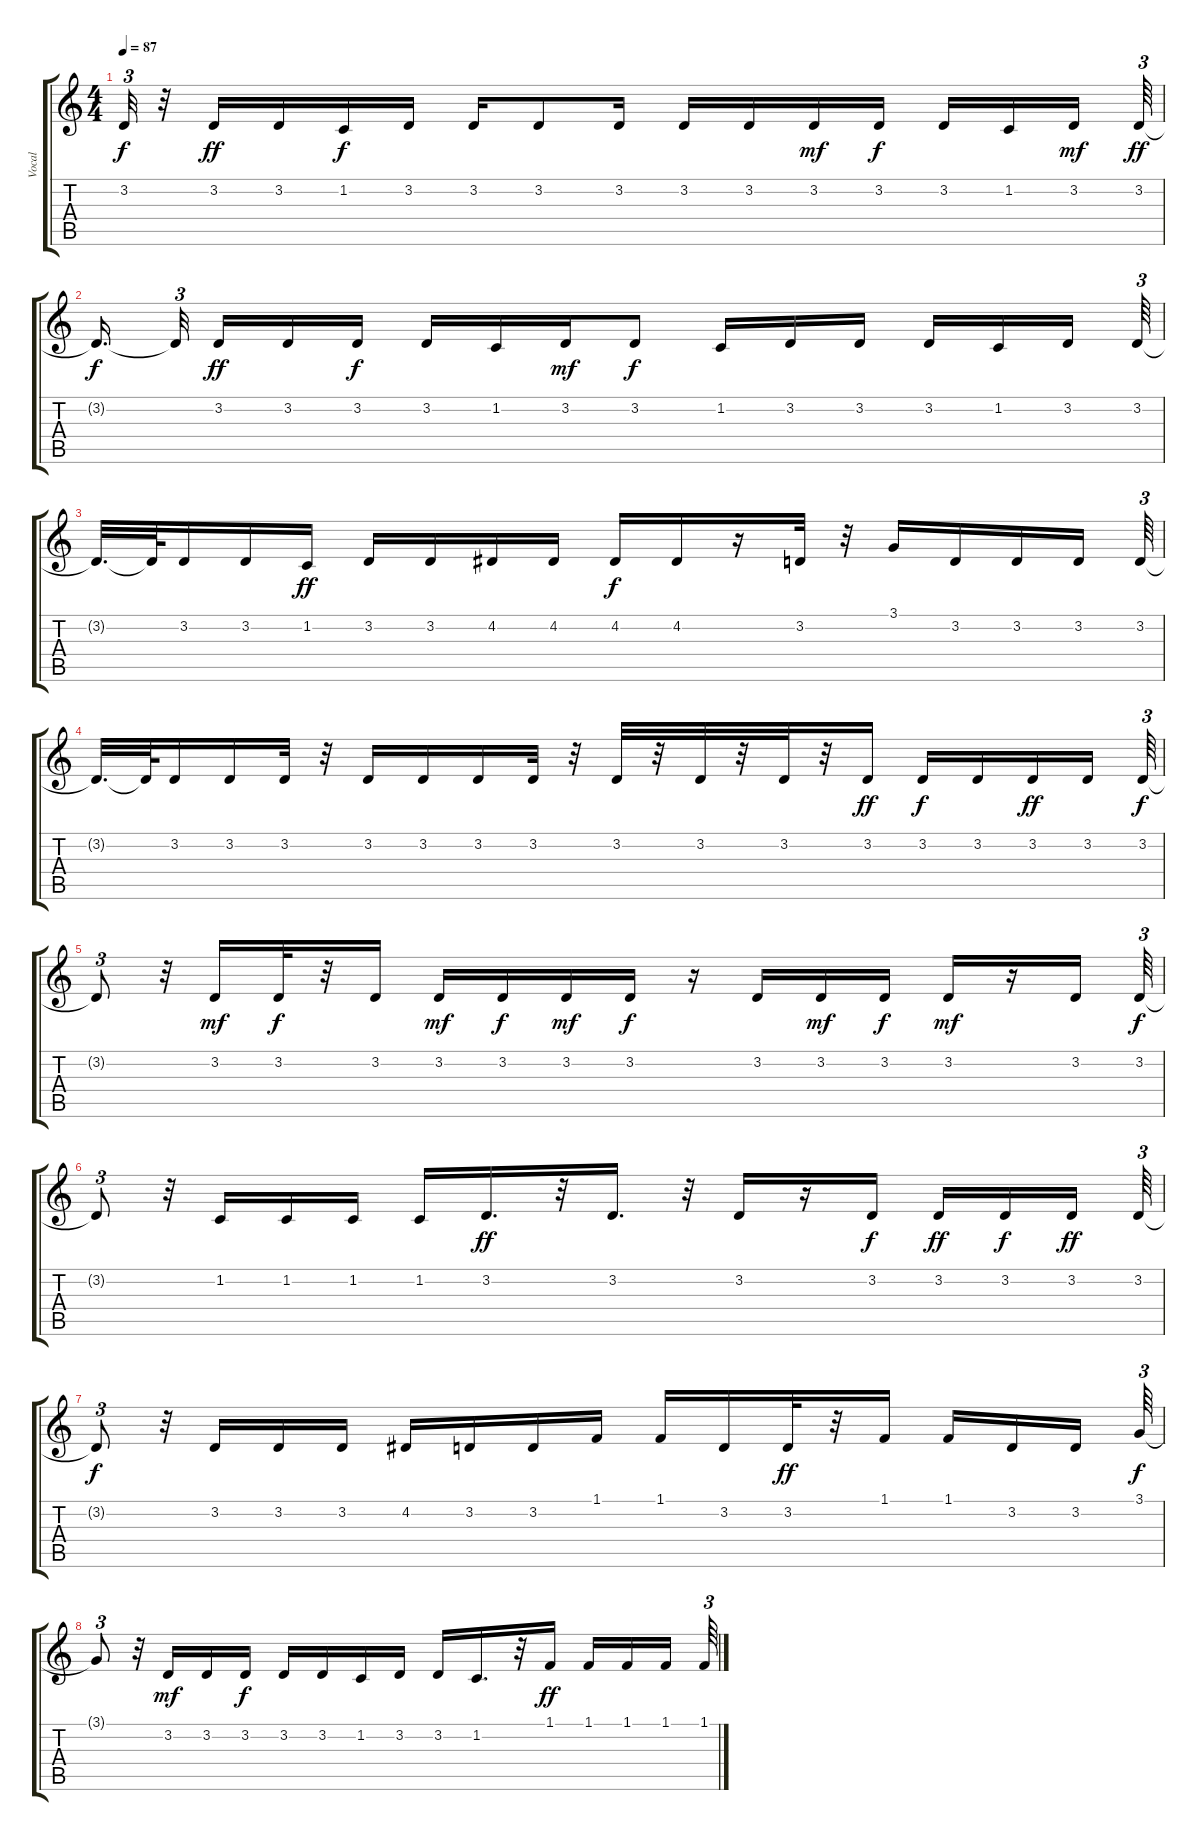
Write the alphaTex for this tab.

\track ("Vocal     " "Vocal     ") {instrument sopranosax}
\staff {score tabs}
\tuning (E4 B3 G3 D3 A2 E2) {hide}
\ts (4 4)
\tempo 87
\clef g2
\ks c
3.2{t}.32{tu (3 2) dy f} r.32 3.2.16{dy ff} 3.2.16 1.2.16{dy f} 3.2.16 3.2.16 3.2.8 3.2.16 3.2.16 3.2.16 3.2.16{dy mf} 3.2.16{dy f} 3.2.16 1.2.16 3.2.16{dy mf beam splitsecondary} 3.2.64{tu (3 2) dy ff} |
3.2{t}.16{d dy f beam splitsecondary} 3.2{t}.32{tu (3 2) beam splitsecondary} 3.2.16{dy ff} 3.2.16 3.2.16{dy f} 3.2.16 1.2.16 3.2.16{dy mf} 3.2.8{dy f} 1.2.16 3.2.16 3.2.16 3.2.16 1.2.16 3.2.16{beam splitsecondary} 3.2.64{tu (3 2)} |
3.2{t}.32{d} 3.2{t}.64 3.2.16 3.2.16 1.2.16{dy ff} 3.2.16 3.2.16 4.2.16 4.2.16 4.2.16{dy f} 4.2.16 r.16 3.2.32 r.32 3.1.16 3.2.16 3.2.16 3.2.16 3.2.64{tu (3 2)} |
3.2{t}.32{d} 3.2{t}.64 3.2.16 3.2.16 3.2.32 r.32 3.2.16 3.2.16 3.2.16 3.2.32 r.32 3.2.32 r.32 3.2.32 r.32 3.2.32 r.32 3.2.16{dy ff} 3.2.16{dy f} 3.2.16 3.2.16{dy ff} 3.2.16 3.2.64{tu (3 2) dy f} |
3.2{t}.8{tu (3 2)} r.32 3.2.16{dy mf} 3.2.32{dy f} r.32 3.2.16 3.2.16{dy mf} 3.2.16{dy f} 3.2.16{dy mf} 3.2.16{dy f} r.16 3.2.16 3.2.16{dy mf} 3.2.16{dy f} 3.2.16{dy mf} r.16 3.2.16 3.2.64{tu (3 2) dy f} |
3.2{t}.8{tu (3 2)} r.32 1.2.16 1.2.16 1.2.16 1.2.16 3.2.16{d dy ff} r.32 3.2.16{d} r.32 3.2.16 r.16 3.2.16{dy f} 3.2.16{dy ff} 3.2.16{dy f} 3.2.16{dy ff beam splitsecondary} 3.2.64{tu (3 2)} |
3.2{t}.8{tu (3 2) dy f} r.32 3.2.16 3.2.16 3.2.16 4.2.16 3.2.16 3.2.16 1.1.16 1.1.16 3.2.16 3.2.32{dy ff} r.32 1.1.16 1.1.16 3.2.16 3.2.16{beam splitsecondary} 3.1.64{tu (3 2) dy f} |
3.1{t}.8{tu (3 2)} r.32 3.2.16{dy mf} 3.2.16 3.2.16{dy f} 3.2.16 3.2.16 1.2.16 3.2.16 3.2.16 1.2.16{d} r.32 1.1.16{dy ff} 1.1.16 1.1.16 1.1.16{beam splitsecondary} 1.1.64{tu (3 2)}
